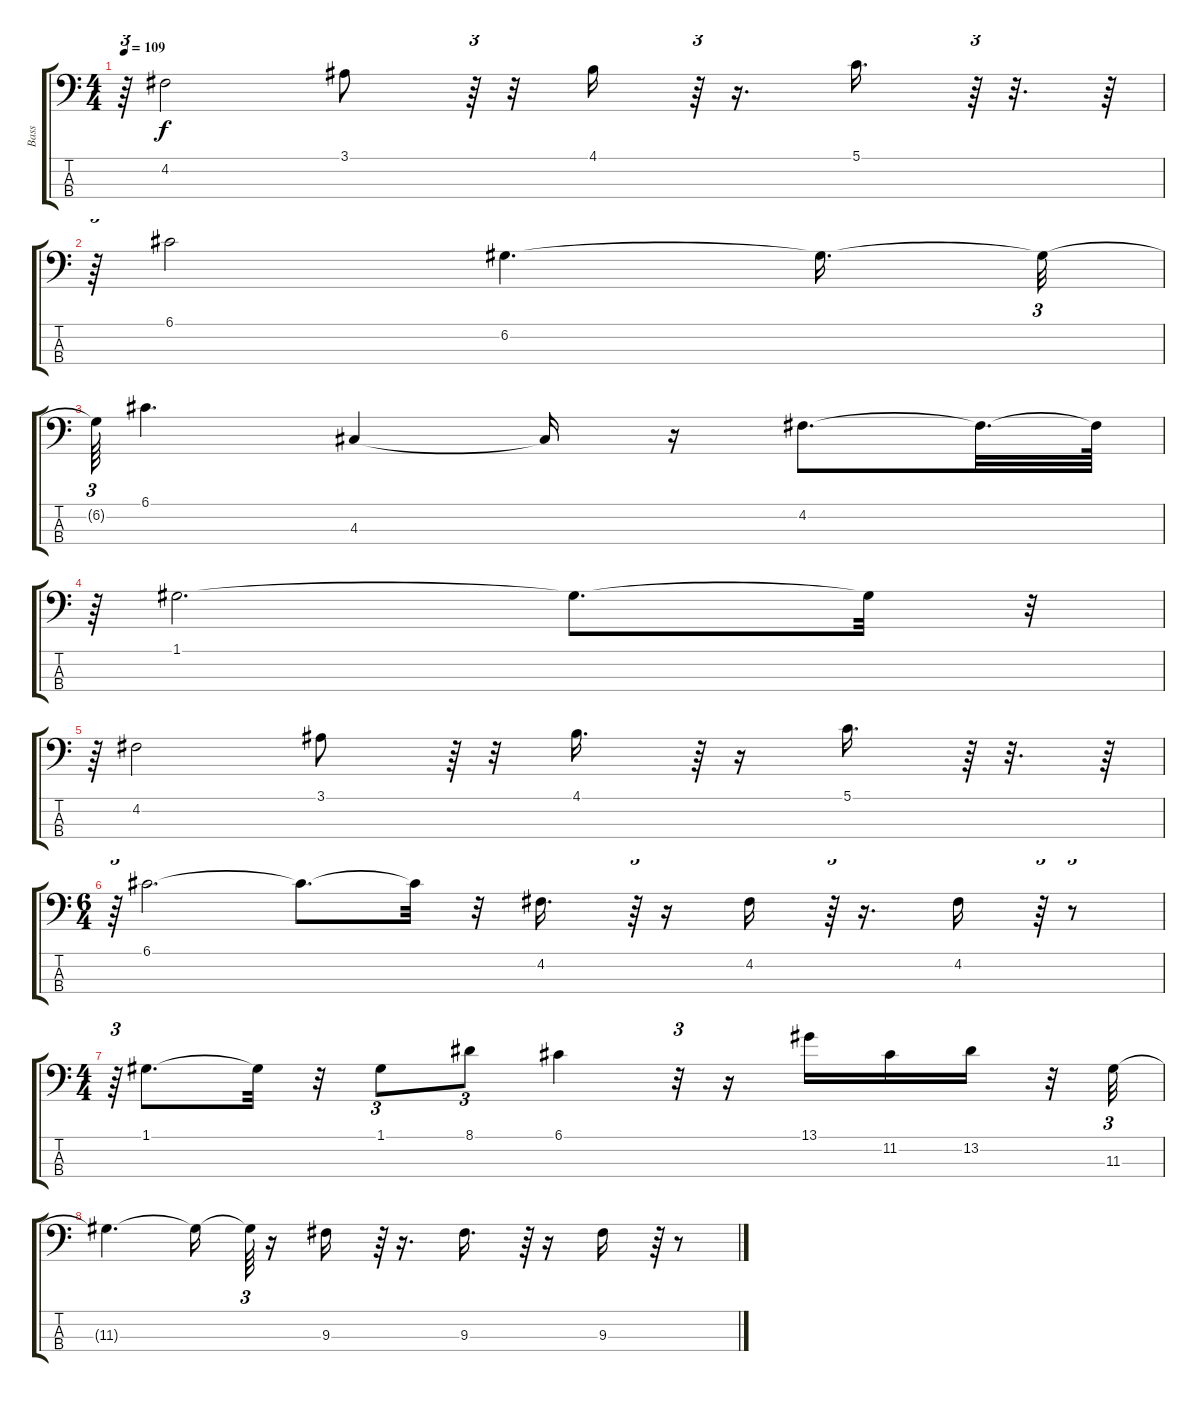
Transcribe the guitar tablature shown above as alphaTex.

\track ("Bass" "Bass") {instrument fretlessbass}
\staff {score tabs}
\tuning (G2 D2 A1 E1) {hide}
\ts (4 4)
\tempo 109
\clef f4
\ks c
r.64{tu (3 2) dy f} 4.2.2 3.1.8 r.64{tu (3 2)} r.32 4.1.16 r.64{tu (3 2)} r.16{d} 5.1.16{d} r.64{tu (3 2)} r.32{d} r.64 |
r.64{tu (3 2)} 6.1.2 6.2.4{d} 6.2{t}.16{d} 6.2{t}.32{tu (3 2)} |
6.2{t}.64{tu (3 2)} 6.1.4{d} 4.3.4 4.3{t}.16 r.16 4.2.8{d} 4.2{t}.32{d} 4.2{t}.64 |
r.64{tu (3 2)} 1.1.2{d} 1.1{t}.8{d} 1.1{t}.32 r.32{tu (3 2)} |
r.64{tu (3 2)} 4.2.2 3.1.8 r.64{tu (3 2)} r.32 4.1.16{d} r.64{tu (3 2)} r.16 5.1.16{d} r.64{tu (3 2)} r.32{d} r.64 |
\ts (6 4)
r.64{tu (3 2)} 6.1.2{d} 6.1{t}.8{d} 6.1{t}.32 r.32 4.2.16{d} r.64{tu (3 2)} r.16 4.2.16 r.64{tu (3 2)} r.16{d} 4.2.16 r.64{tu (3 2)} r.8{tu (3 2)} |
\ts (4 4)
r.64{tu (3 2)} 1.1.8{d} 1.1{t}.32 r.32 1.1.8{tu (3 2)} 8.1.8{tu (3 2)} 6.1.4 r.32{tu (3 2)} r.16 13.1.16 11.2.16 13.2.16 r.32 11.3.32{tu (3 2)} |
11.3{t}.4{d} 11.3{t}.16 11.3{t}.64{tu (3 2)} r.16 9.3.16 r.64{tu (3 2)} r.16{d} 9.3.16{d} r.64{tu (3 2)} r.16 9.3.16 r.64{tu (3 2)} r.8{tu (3 2)}
